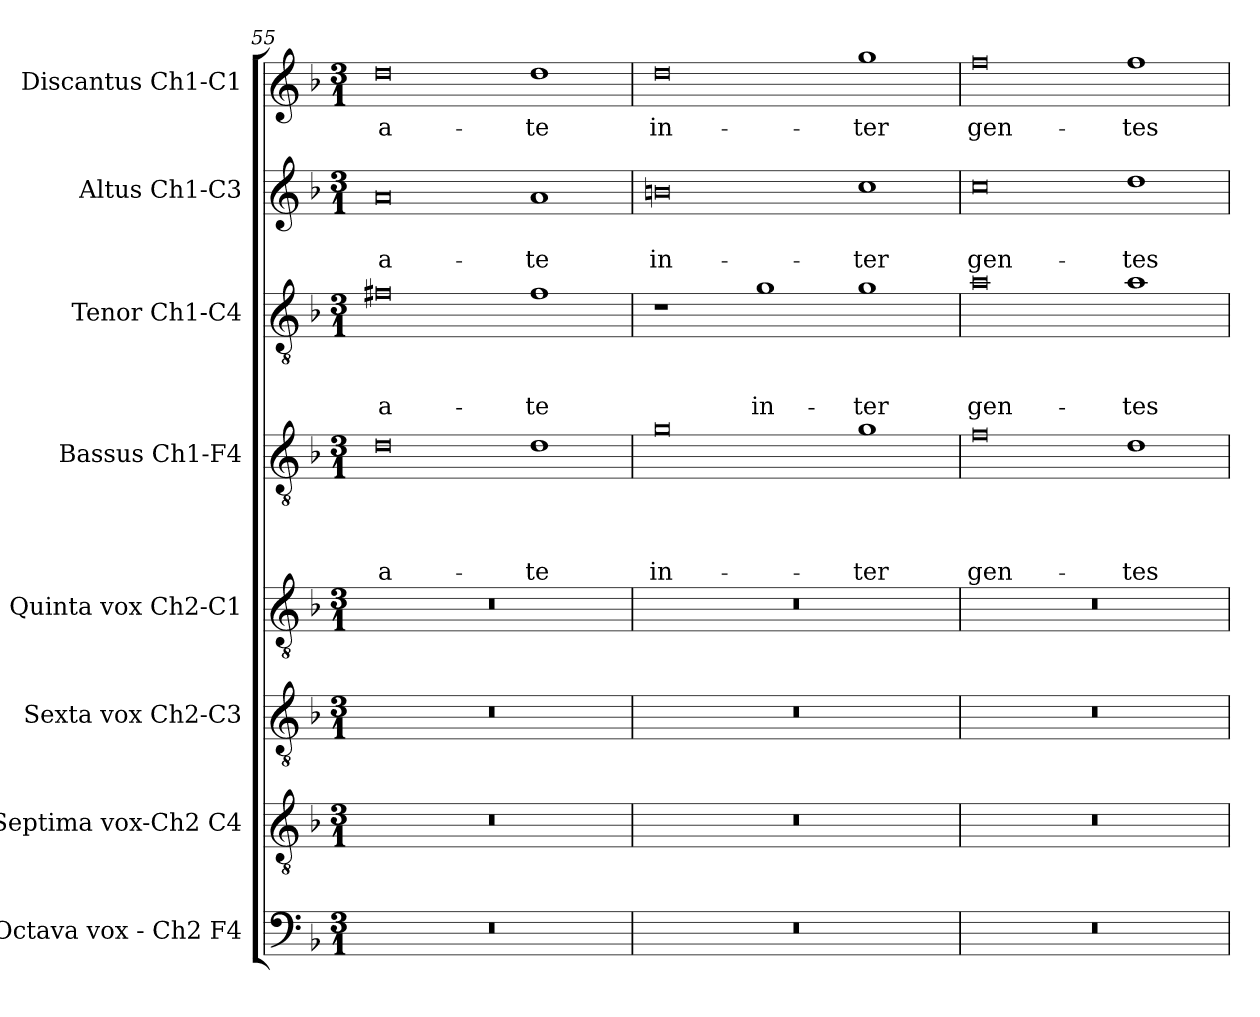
**kern	**kern	**kern	**kern	**kern	**text	**text	**text	**text	**kern	**text	**text	**text	**kern	**text	**text	**kern	**text
*part8	*part7	*part6	*part5	*part4	*part4	*part4	*part4	*part4	*part3	*part3	*part3	*part3	*part2	*part2	*part2	*part1	*part1
*staff8	*staff7	*staff6	*staff5	*staff4	*staff4	*staff4	*staff4	*staff4	*staff3	*staff3	*staff3	*staff3	*staff2	*staff2	*staff2	*staff1	*staff1
*I"Octava vox - Ch2 F4	*I"Septima  vox-Ch2 C4	*I"Sexta vox  Ch2-C3	*I"Quinta vox  Ch2-C1	*I"Bassus  Ch1-F4	*	*	*	*	*I"Tenor Ch1-C4	*	*	*	*I"Altus  Ch1-C3	*	*	*I"Discantus  Ch1-C1	*
*	*	*	*	*I'B	*	*	*	*	*I'T	*	*	*	*I'A	*	*	*I'D	*
*clefF4	*clefGv2	*clefGv2	*clefGv2	*clefGv2	*	*	*	*	*clefGv2	*	*	*	*clefG2	*	*	*clefG2	*
*k[b-]	*k[b-]	*k[b-]	*k[b-]	*k[b-]	*	*	*	*	*k[b-]	*	*	*	*k[b-]	*	*	*k[b-]	*
*F:	*F:	*F:	*F:	*F:	*	*	*	*	*F:	*	*	*	*F:	*	*	*F:	*
*M3/1	*M3/1	*M3/1	*M3/1	*M3/1	*	*	*	*	*M3/1	*	*	*	*M3/1	*	*	*M3/1	*
=55	=55	=55	=55	=55	=55	=55	=55	=55	=55	=55	=55	=55	=55	=55	=55	=55	=55
!	!	!	!	!	!	!	!	!LO:LY:b	!	!	!	!LO:LY:b	!	!	!LO:LY:b	!	!LO:LY:b
0.r	0.r	0.r	0.r	0d	.	.	.	-a-	0f#X	.	.	-a-	0a	.	-a-	0dd	-a-
!	!	!	!	!	!	!	!	!LO:LY:b	!	!	!	!LO:LY:b	!	!	!LO:LY:b	!	!LO:LY:b
.	.	.	.	1d	.	.	.	-te	1f#	.	.	-te	1a	.	-te	1dd	-te
!!LO:LB:g=z
=56	=56	=56	=56	=56	=56	=56	=56	=56	=56	=56	=56	=56	=56	=56	=56	=56	=56
!	!	!	!	!	!	!	!	!LO:LY:b	!	!	!	!	!	!	!LO:LY:b	!	!LO:LY:b
0.r	0.r	0.r	0.r	0g	.	.	.	in-	1r	.	.	.	0bn	.	in-	0dd	in-
!	!	!	!	!	!	!	!	!	!	!	!	!LO:LY:b	!	!	!	!	!
.	.	.	.	.	.	.	.	.	1g	.	.	in-	.	.	.	.	.
!	!	!	!	!	!	!	!	!LO:LY:b	!	!	!	!LO:LY:b	!	!	!LO:LY:b	!	!LO:LY:b
.	.	.	.	1g	.	.	.	-ter	1g	.	.	-ter	1cc	.	-ter	1gg	-ter
=57	=57	=57	=57	=57	=57	=57	=57	=57	=57	=57	=57	=57	=57	=57	=57	=57	=57
!	!	!	!	!	!	!	!	!LO:LY:b	!	!	!	!LO:LY:b	!	!	!LO:LY:b	!	!LO:LY:b
0.r	0.r	0.r	0.r	0f	.	.	.	gen-	0a	.	.	gen-	0cc	.	gen-	0ff	gen-
!	!	!	!	!	!	!	!	!LO:LY:b	!	!	!	!LO:LY:b	!	!	!LO:LY:b	!	!LO:LY:b
.	.	.	.	1d	.	.	.	-tes	1a	.	.	-tes	1dd	.	-tes	1ff	-tes
=	=	=	=	=	=	=	=	=	=	=	=	=	=	=	=	=	=
*-	*-	*-	*-	*-	*-	*-	*-	*-	*-	*-	*-	*-	*-	*-	*-	*-	*-
